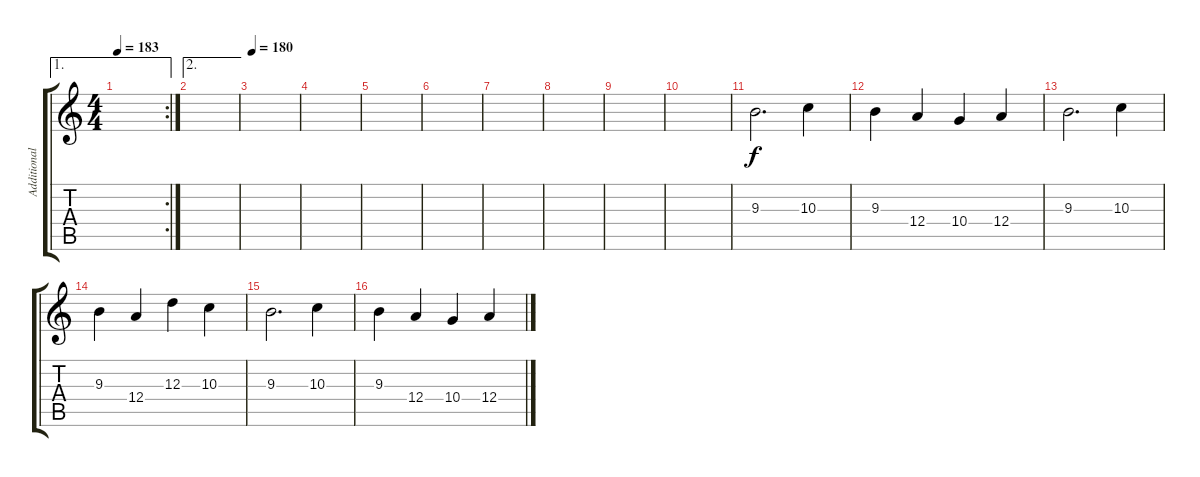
\track ("Additional Guitar" "Additional") {instrument distortionguitar}
\staff {score tabs}
\tuning (B3 Gb3 D3 A2 E2 B1) {hide}
\ae 1
\rc 2
\ts (4 4)
\tempo 183
\clef g2
\ks c
|
\ae 2
|
\tempo 180
|
|
|
|
|
|
|
|
9.3.2{d} 10.3.4 |
9.3.4 12.4.4 10.4.4 12.4.4 |
9.3.2{d} 10.3.4 |
9.3.4 12.4.4 12.3.4 10.3.4 |
9.3.2{d} 10.3.4 |
9.3.4 12.4.4 10.4.4 12.4.4
